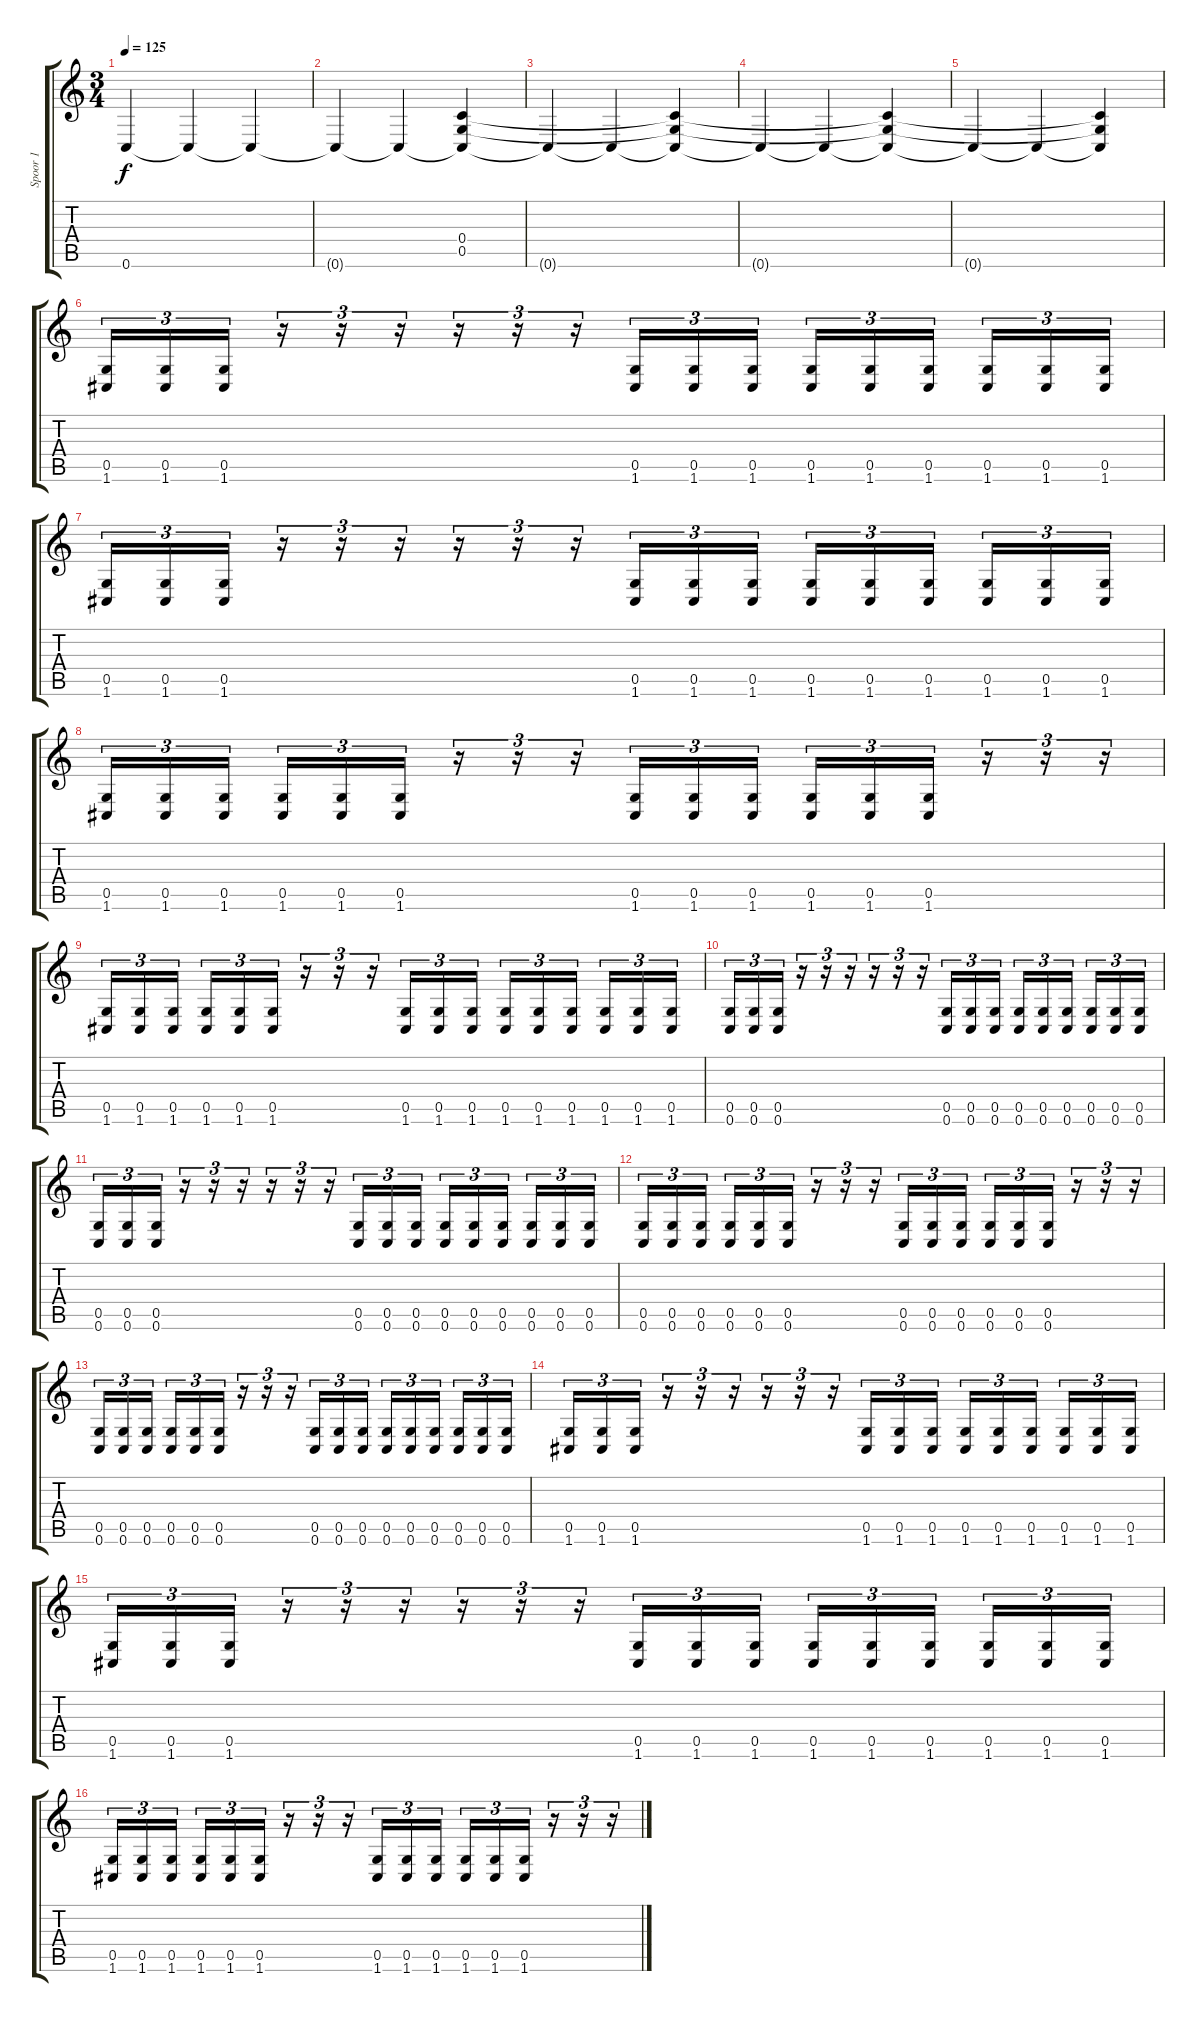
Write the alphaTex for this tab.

\track ("Spoor 1" "Spoor 1") {instrument distortionguitar}
\staff {score tabs}
\tuning (D4 A3 F3 C3 G2 C2) {hide}
\ts (3 4)
\tempo 125
\clef g2
\ks c
0.6{t}.4{dy f} 0.6{t}.4 0.6{t}.4 |
0.6{t}.4 0.6{t}.4 (0.4{t} 0.5{t} 0.6{t}).4 |
0.6{t}.4 0.6{t}.4 (0.4{t} 0.5{t} 0.6{t}).4 |
0.6{t}.4 0.6{t}.4 (0.4{t} 0.5{t} 0.6{t}).4 |
0.6{t}.4 0.6{t}.4 (0.4{t} 0.5{t} 0.6{t}).4 |
(0.5 1.6).16{tu (3 2)} (0.5 1.6).16{tu (3 2)} (0.5 1.6).16{tu (3 2)} r.16{tu (3 2)} r.16{tu (3 2)} r.16{tu (3 2)} r.16{tu (3 2)} r.16{tu (3 2)} r.16{tu (3 2)} (0.5 1.6).16{tu (3 2)} (0.5 1.6).16{tu (3 2)} (0.5 1.6).16{tu (3 2)} (0.5 1.6).16{tu (3 2)} (0.5 1.6).16{tu (3 2)} (0.5 1.6).16{tu (3 2) beam splitsecondary} (0.5 1.6).16{tu (3 2)} (0.5 1.6).16{tu (3 2)} (0.5 1.6).16{tu (3 2)} |
(0.5 1.6).16{tu (3 2)} (0.5 1.6).16{tu (3 2)} (0.5 1.6).16{tu (3 2)} r.16{tu (3 2)} r.16{tu (3 2)} r.16{tu (3 2)} r.16{tu (3 2)} r.16{tu (3 2)} r.16{tu (3 2)} (0.5 1.6).16{tu (3 2)} (0.5 1.6).16{tu (3 2)} (0.5 1.6).16{tu (3 2)} (0.5 1.6).16{tu (3 2)} (0.5 1.6).16{tu (3 2)} (0.5 1.6).16{tu (3 2) beam splitsecondary} (0.5 1.6).16{tu (3 2)} (0.5 1.6).16{tu (3 2)} (0.5 1.6).16{tu (3 2)} |
(0.5 1.6).16{tu (3 2)} (0.5 1.6).16{tu (3 2)} (0.5 1.6).16{tu (3 2) beam splitsecondary} (0.5 1.6).16{tu (3 2)} (0.5 1.6).16{tu (3 2)} (0.5 1.6).16{tu (3 2)} r.16{tu (3 2)} r.16{tu (3 2)} r.16{tu (3 2)} (0.5 1.6).16{tu (3 2)} (0.5 1.6).16{tu (3 2)} (0.5 1.6).16{tu (3 2)} (0.5 1.6).16{tu (3 2)} (0.5 1.6).16{tu (3 2)} (0.5 1.6).16{tu (3 2)} r.16{tu (3 2)} r.16{tu (3 2)} r.16{tu (3 2)} |
(0.5 1.6).16{tu (3 2)} (0.5 1.6).16{tu (3 2)} (0.5 1.6).16{tu (3 2) beam splitsecondary} (0.5 1.6).16{tu (3 2)} (0.5 1.6).16{tu (3 2)} (0.5 1.6).16{tu (3 2)} r.16{tu (3 2)} r.16{tu (3 2)} r.16{tu (3 2)} (0.5 1.6).16{tu (3 2)} (0.5 1.6).16{tu (3 2)} (0.5 1.6).16{tu (3 2)} (0.5 1.6).16{tu (3 2)} (0.5 1.6).16{tu (3 2)} (0.5 1.6).16{tu (3 2) beam splitsecondary} (0.5 1.6).16{tu (3 2)} (0.5 1.6).16{tu (3 2)} (0.5 1.6).16{tu (3 2)} |
(0.5 0.6).16{tu (3 2)} (0.5 0.6).16{tu (3 2)} (0.5 0.6).16{tu (3 2)} r.16{tu (3 2)} r.16{tu (3 2)} r.16{tu (3 2)} r.16{tu (3 2)} r.16{tu (3 2)} r.16{tu (3 2)} (0.5 0.6).16{tu (3 2)} (0.5 0.6).16{tu (3 2)} (0.5 0.6).16{tu (3 2)} (0.5 0.6).16{tu (3 2)} (0.5 0.6).16{tu (3 2)} (0.5 0.6).16{tu (3 2) beam splitsecondary} (0.5 0.6).16{tu (3 2)} (0.5 0.6).16{tu (3 2)} (0.5 0.6).16{tu (3 2)} |
(0.5 0.6).16{tu (3 2)} (0.5 0.6).16{tu (3 2)} (0.5 0.6).16{tu (3 2)} r.16{tu (3 2)} r.16{tu (3 2)} r.16{tu (3 2)} r.16{tu (3 2)} r.16{tu (3 2)} r.16{tu (3 2)} (0.5 0.6).16{tu (3 2)} (0.5 0.6).16{tu (3 2)} (0.5 0.6).16{tu (3 2)} (0.5 0.6).16{tu (3 2)} (0.5 0.6).16{tu (3 2)} (0.5 0.6).16{tu (3 2) beam splitsecondary} (0.5 0.6).16{tu (3 2)} (0.5 0.6).16{tu (3 2)} (0.5 0.6).16{tu (3 2)} |
(0.5 0.6).16{tu (3 2)} (0.5 0.6).16{tu (3 2)} (0.5 0.6).16{tu (3 2) beam splitsecondary} (0.5 0.6).16{tu (3 2)} (0.5 0.6).16{tu (3 2)} (0.5 0.6).16{tu (3 2)} r.16{tu (3 2)} r.16{tu (3 2)} r.16{tu (3 2)} (0.5 0.6).16{tu (3 2)} (0.5 0.6).16{tu (3 2)} (0.5 0.6).16{tu (3 2)} (0.5 0.6).16{tu (3 2)} (0.5 0.6).16{tu (3 2)} (0.5 0.6).16{tu (3 2)} r.16{tu (3 2)} r.16{tu (3 2)} r.16{tu (3 2)} |
(0.5 0.6).16{tu (3 2)} (0.5 0.6).16{tu (3 2)} (0.5 0.6).16{tu (3 2) beam splitsecondary} (0.5 0.6).16{tu (3 2)} (0.5 0.6).16{tu (3 2)} (0.5 0.6).16{tu (3 2)} r.16{tu (3 2)} r.16{tu (3 2)} r.16{tu (3 2)} (0.5 0.6).16{tu (3 2)} (0.5 0.6).16{tu (3 2)} (0.5 0.6).16{tu (3 2)} (0.5 0.6).16{tu (3 2)} (0.5 0.6).16{tu (3 2)} (0.5 0.6).16{tu (3 2) beam splitsecondary} (0.5 0.6).16{tu (3 2)} (0.5 0.6).16{tu (3 2)} (0.5 0.6).16{tu (3 2)} |
(0.5 1.6).16{tu (3 2)} (0.5 1.6).16{tu (3 2)} (0.5 1.6).16{tu (3 2)} r.16{tu (3 2)} r.16{tu (3 2)} r.16{tu (3 2)} r.16{tu (3 2)} r.16{tu (3 2)} r.16{tu (3 2)} (0.5 1.6).16{tu (3 2)} (0.5 1.6).16{tu (3 2)} (0.5 1.6).16{tu (3 2)} (0.5 1.6).16{tu (3 2)} (0.5 1.6).16{tu (3 2)} (0.5 1.6).16{tu (3 2) beam splitsecondary} (0.5 1.6).16{tu (3 2)} (0.5 1.6).16{tu (3 2)} (0.5 1.6).16{tu (3 2)} |
(0.5 1.6).16{tu (3 2)} (0.5 1.6).16{tu (3 2)} (0.5 1.6).16{tu (3 2)} r.16{tu (3 2)} r.16{tu (3 2)} r.16{tu (3 2)} r.16{tu (3 2)} r.16{tu (3 2)} r.16{tu (3 2)} (0.5 1.6).16{tu (3 2)} (0.5 1.6).16{tu (3 2)} (0.5 1.6).16{tu (3 2)} (0.5 1.6).16{tu (3 2)} (0.5 1.6).16{tu (3 2)} (0.5 1.6).16{tu (3 2) beam splitsecondary} (0.5 1.6).16{tu (3 2)} (0.5 1.6).16{tu (3 2)} (0.5 1.6).16{tu (3 2)} |
(0.5 1.6).16{tu (3 2)} (0.5 1.6).16{tu (3 2)} (0.5 1.6).16{tu (3 2) beam splitsecondary} (0.5 1.6).16{tu (3 2)} (0.5 1.6).16{tu (3 2)} (0.5 1.6).16{tu (3 2)} r.16{tu (3 2)} r.16{tu (3 2)} r.16{tu (3 2)} (0.5 1.6).16{tu (3 2)} (0.5 1.6).16{tu (3 2)} (0.5 1.6).16{tu (3 2)} (0.5 1.6).16{tu (3 2)} (0.5 1.6).16{tu (3 2)} (0.5 1.6).16{tu (3 2)} r.16{tu (3 2)} r.16{tu (3 2)} r.16{tu (3 2)}
